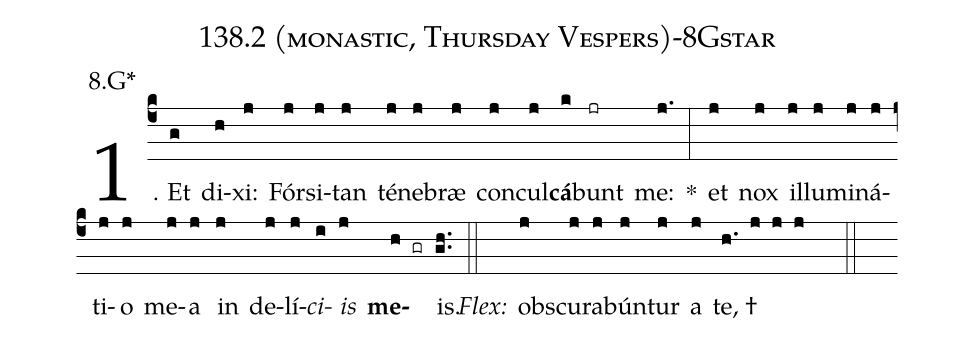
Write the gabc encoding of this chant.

name: 138.2 (monastic, Thursday Vespers)-8Gstar;
annotation: 8.G*;
%%
(c4)1. Et(g) di(h)xi:(j) Fór(j)si(j)tan(j) té(j)ne(j)bræ(j) con(j)cul(j)<b>cá</b>(k)bunt(jr) me:(j.) *(:) et(j) nox(j) il(j)lu(j)mi(j)ná(j)ti(j)o(j) me(j)a(j) in(j) de(j)lí(j)<i>ci</i>(i)<i>is</i>(j) <b>me</b>(h gr)is.(gh..) (::)
<i>Flex:</i>()  obs(j)cu(j)ra(j)bún(j)tur(j) a(j) te, †(h. j j j  ::)
